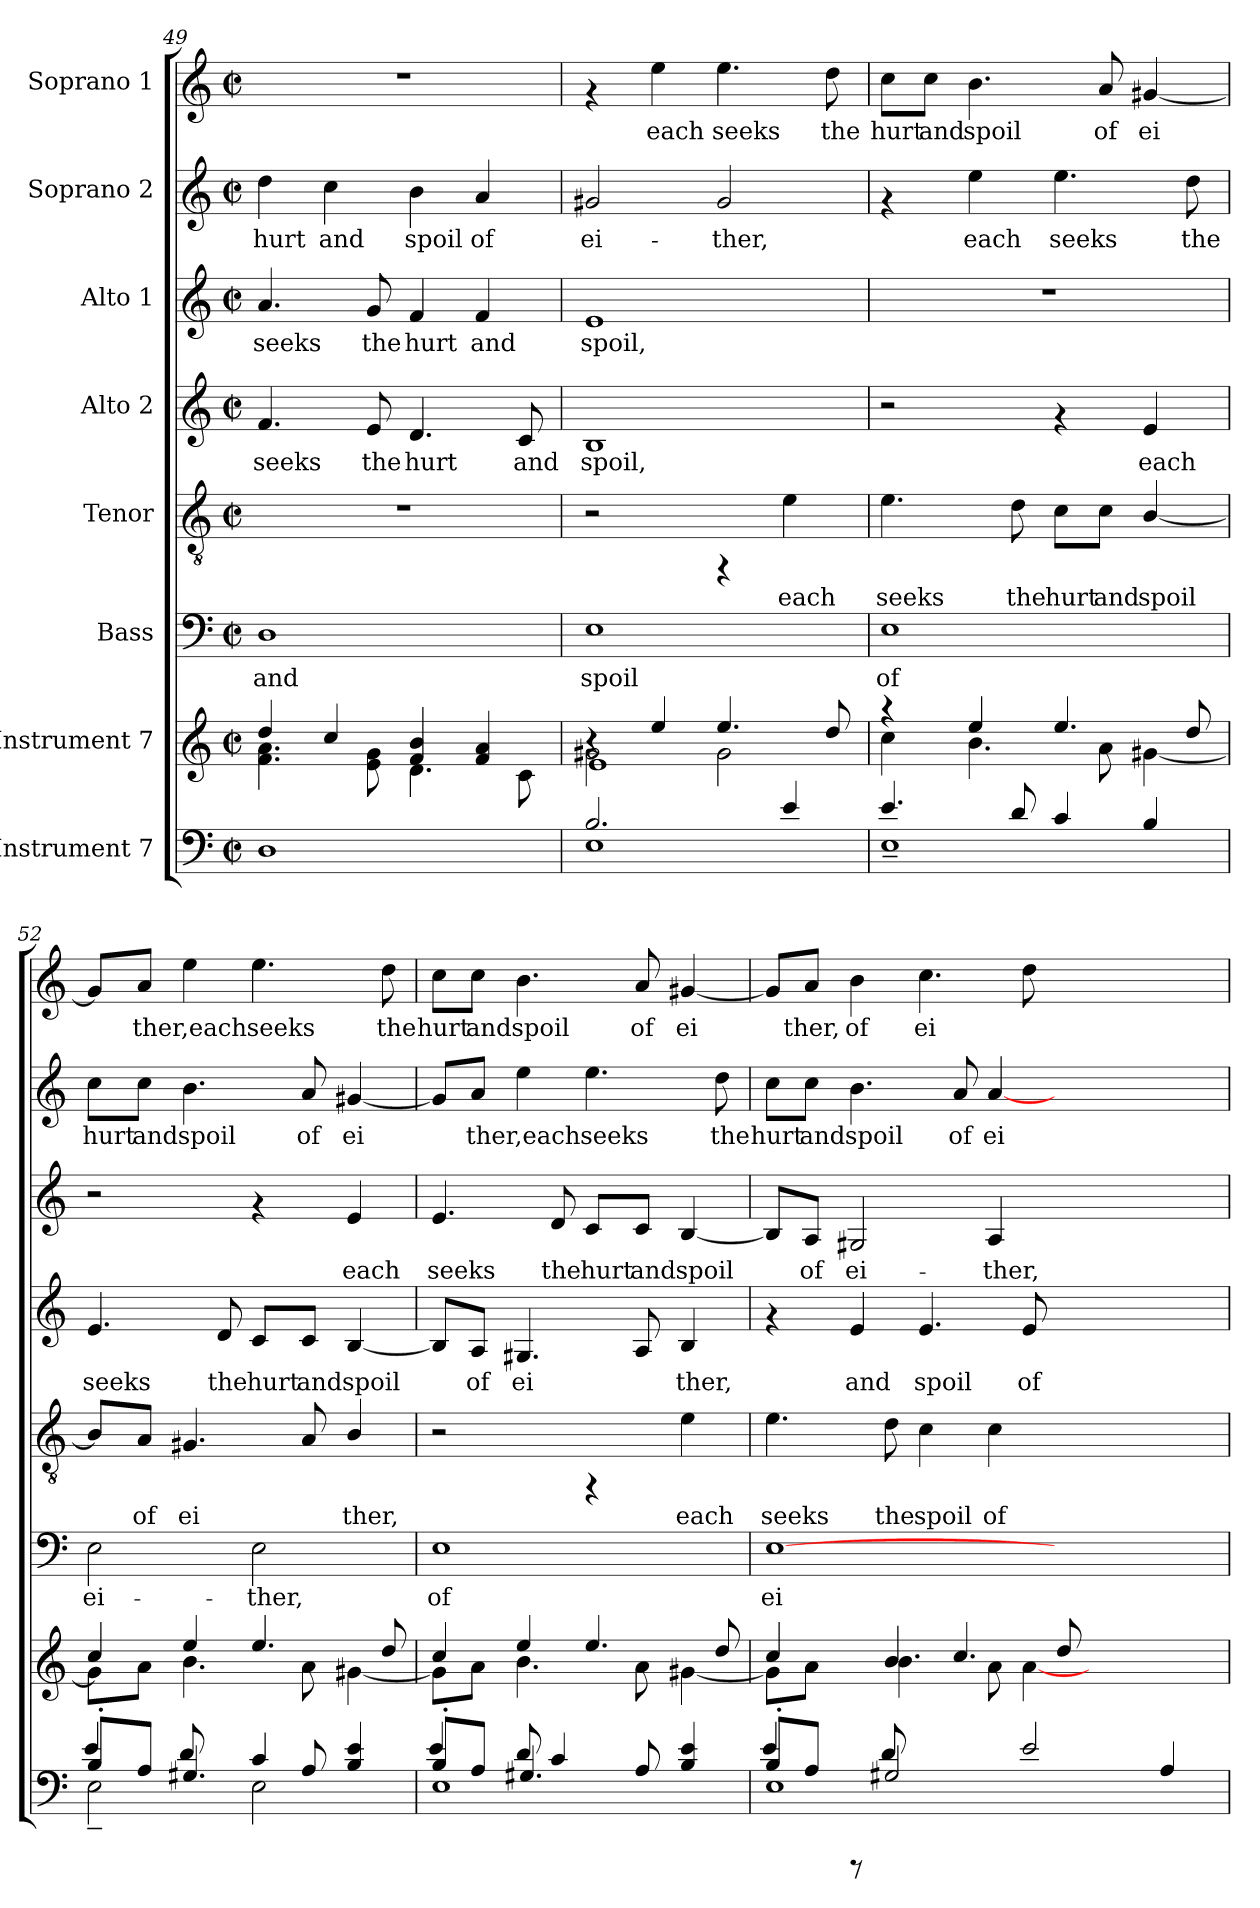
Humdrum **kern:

**kern	**kern	**kern	**text	**kern	**text	**kern	**text	**kern	**text	**kern	**text	**kern	**text
*part8	*part7	*part6	*part6	*part5	*part5	*part4	*part4	*part3	*part3	*part2	*part2	*part1	*part1
*staff8	*staff7	*staff6	*staff6	*staff5	*staff5	*staff4	*staff4	*staff3	*staff3	*staff2	*staff2	*staff1	*staff1
*I"Instrument 7	*I"Instrument 7	*I"Bass	*	*I"Tenor	*	*I"Alto 2	*	*I"Alto 1	*	*I"Soprano 2	*	*I"Soprano 1	*
*clefF4	*clefG2	*clefF4	*	*clefGv2	*	*clefG2	*	*clefG2	*	*clefG2	*	*clefG2	*
*k[]	*k[]	*k[]	*	*k[]	*	*k[]	*	*k[]	*	*k[]	*	*k[]	*
*C:	*C:	*C:	*	*C:	*	*C:	*	*C:	*	*C:	*	*C:	*
*M2/2	*M2/2	*M2/2	*	*M2/2	*	*M2/2	*	*M2/2	*	*M2/2	*	*M2/2	*
*met(c|)	*met(c|)	*met(c|)	*	*met(c|)	*	*met(c|)	*	*met(c|)	*	*met(c|)	*	*met(c|)	*
=49	=49	=49	=49	=49	=49	=49	=49	=49	=49	=49	=49	=49	=49
*	*^	*	*	*	*	*	*	*	*	*	*	*	*
!	!	!	!	!LO:LY:b:cj	!	!	!	!LO:LY:b:cj	!	!LO:LY:b:cj	!	!LO:LY:b:cj	!	!
1D	4dd/	4.a\ 4.f\	1D	and	1r	.	4.f/	seeks	4.a/	seeks	4dd\	hurt	1r	.
!	!	!	!	!	!	!	!	!	!	!	!	!LO:LY:b:cj	!	!
.	4cc/	.	.	.	.	.	.	.	.	.	4cc\	and	.	.
!	!	!	!	!	!	!	!	!LO:LY:b:cj	!	!LO:LY:b:cj	!	!	!	!
.	.	8e\ 8g\	.	.	.	.	8e/	the	8g/	the	.	.	.	.
!	!	!	!	!	!	!	!	!LO:LY:b:cj	!	!LO:LY:b:cj	!	!LO:LY:b:cj	!	!
.	4f/ 4b/	4.d\	.	.	.	.	4.d/	hurt	4f/	hurt	4b\	spoil	.	.
!	!	!	!	!	!	!	!	!	!	!LO:LY:b:cj	!	!LO:LY:b:cj	!	!
.	4f/ 4a/	.	.	.	.	.	.	.	4f/	and	4a/	of	.	.
!	!	!	!	!	!	!	!	!LO:LY:b:cj	!	!	!	!	!	!
.	.	8c\	.	.	.	.	8c/	and	.	.	.	.	.	.
!!LO:PB:g=z
=50	=50	=50	=50	=50	=50	=50	=50	=50	=50	=50	=50	=50	=50	=50
*^	*	*^	*	*	*	*	*	*	*	*	*	*	*	*
!	!	!	!	!	!	!LO:LY:b:cj	!	!	!	!LO:LY:b:cj	!	!LO:LY:b:cj	!	!LO:LY:b:cj	!	!
2.B/	1E	4ra	2g#X\	1e	1E	spoil	2r	.	1B	spoil,	1e	spoil,	2g#X/	ei-	4rf	.
!	!	!	!	!	!	!	!	!	!	!	!	!	!	!	!	!LO:LY:b:cj
.	.	4ee/	.	.	.	.	.	.	.	.	.	.	.	.	4ee\	each
!	!	!	!	!	!	!	!	!	!	!	!	!	!	!LO:LY:b:cj	!	!LO:LY:b:cj
.	.	4.ee/	2g#\	.	.	.	4rFF	.	.	.	.	.	2g#/	-ther,	4.ee\	seeks
!	!	!	!	!	!	!	!	!LO:LY:b:cj	!	!	!	!	!	!	!	!
4e/	.	.	.	.	.	.	4e\	each	.	.	.	.	.	.	.	.
!	!	!	!	!	!	!	!	!	!	!	!	!	!	!	!	!LO:LY:b:cj
.	.	8dd/	.	.	.	.	.	.	.	.	.	.	.	.	8dd\	the
*	*	*	*v	*v	*	*	*	*	*	*	*	*	*	*	*	*
=51	=51	=51	=51	=51	=51	=51	=51	=51	=51	=51	=51	=51	=51	=51	=51
!	!	!	!	!	!LO:LY:b:cj	!	!LO:LY:b:cj	!	!	!	!	!	!	!	!LO:LY:b:cj
4.e/	1E~>	4r	4cc\	1E	of	4.e\	seeks	2r	.	1r	.	4rf	.	8cc\L	hurt
!	!	!	!	!	!	!	!	!	!	!	!	!	!	!	!LO:LY:b:cj
.	.	.	.	.	.	.	.	.	.	.	.	.	.	8cc\J	and
!	!	!	!	!	!	!	!	!	!	!	!	!	!LO:LY:b:cj	!	!LO:LY:b:cj
.	.	4ee/	4.b\	.	.	.	.	.	.	.	.	4ee\	each	4.b\	spoil
!	!	!	!	!	!	!	!LO:LY:b:cj	!	!	!	!	!	!	!	!
8d/	.	.	.	.	.	8d\	the	.	.	.	.	.	.	.	.
!	!	!	!	!	!	!	!LO:LY:b:cj	!	!	!	!	!	!LO:LY:b:cj	!	!
4c/	.	4.ee/	.	.	.	8c\L	hurt	4rf	.	.	.	4.ee\	seeks	.	.
!	!	!	!	!	!	!	!LO:LY:b:cj	!	!	!	!	!	!	!	!LO:LY:b:cj
.	.	.	8a\	.	.	8c\J	and	.	.	.	.	.	.	8a/	of
!	!	!	!	!	!	!	!LO:LY:b:cj	!	!LO:LY:b:cj	!	!	!	!	!	!LO:LY:b:cj
4B/	.	.	[<4g#X\	.	.	[<4B/	spoil	4e/	each	.	.	.	.	[<4g#X/	ei-
!	!	!	!	!	!	!	!	!	!	!	!	!	!LO:LY:b:cj	!	!
.	.	8dd/	.	.	.	.	.	.	.	.	.	8dd\	the	.	.
=52	=52	=52	=52	=52	=52	=52	=52	=52	=52	=52	=52	=52	=52	=52	=52
*	*^	*	*	*	*	*	*	*	*	*	*	*	*	*	*
!	!	!	!	!	!	!LO:LY:b:cj	!	!LO:LY:b:cj	!	!LO:LY:b:cj	!	!	!	!LO:LY:b:cj	!	!LO:LY:b:cj
8B'>/L	2E~>\	4e/	4cc/	8g#\L]	2E\	ei-	8B/L]	.	4.e/	seeks	2r	.	8cc\L	hurt	8g#/L]	--
!	!	!	!	!	!	!	!	!LO:LY:b:cj	!	!	!	!	!	!LO:LY:b:cj	!	!LO:LY:b:cj
8A/J	.	.	.	8a\J	.	.	8A/J	of	.	.	.	.	8cc\J	and	8a/J	-ther,each
!	!	!	!	!	!	!	!	!LO:LY:b:cj	!	!	!	!	!	!LO:LY:b:cj	!	!LO:LY:b:cj
4.G#X/	.	8d/	4ee/	4.b\	.	.	4.G#X/	ei-	.	.	.	.	4.b\	spoil	4ee\	.
!	!	!	!	!	!	!	!	!	!	!LO:LY:b:cj	!	!	!	!	!	!
.	.	8ryy	.	.	.	.	.	.	8d/	the	.	.	.	.	.	.
!	!	!	!	!	!	!LO:LY:b:cj	!	!	!	!LO:LY:b:cj	!	!	!	!	!	!LO:LY:b:cj
.	2E\	4c/	4.ee/	.	2E\	-ther,	.	.	8c/L	hurt	4rf	.	.	.	4.ee\	seeks
!	!	!	!	!	!	!	!	!LO:LY:b:cj	!	!LO:LY:b:cj	!	!	!	!LO:LY:b:cj	!	!
8A/	.	.	.	8a\	.	.	8A/	--	8c/J	and	.	.	8a/	of	.	.
!	!	!	!	!	!	!	!	!LO:LY:b:cj	!	!LO:LY:b:cj	!	!LO:LY:b:cj	!	!LO:LY:b:cj	!	!
4B/ 4e/	.	4ryy	.	[<4g#X\	.	.	4B/	-ther,	[<4B/	spoil	4e/	each	[<4g#X/	ei-	.	.
!	!	!	!	!	!	!	!	!	!	!	!	!	!	!	!	!LO:LY:b:cj
.	.	.	8dd/	.	.	.	.	.	.	.	.	.	.	.	8dd\	the
=53	=53	=53	=53	=53	=53	=53	=53	=53	=53	=53	=53	=53	=53	=53	=53	=53
!	!	!	!	!	!	!LO:LY:b:cj	!	!	!	!LO:LY:b:cj	!	!LO:LY:b:cj	!	!LO:LY:b:cj	!	!LO:LY:b:cj
8B'>/L	1E	4e/	4cc/	8g#\L]	1E	of	2r	.	8B/L]	.	4.e/	seeks	8g#/L]	--	8cc\L	hurt
!	!	!	!	!	!	!	!	!	!	!LO:LY:b:cj	!	!	!	!LO:LY:b:cj	!	!LO:LY:b:cj
8A/J	.	.	.	8a\J	.	.	.	.	8A/J	of	.	.	8a/J	-ther,each	8cc\J	and
!	!	!	!	!	!	!	!	!	!	!LO:LY:b:cj	!	!	!	!LO:LY:b:cj	!	!LO:LY:b:cj
8d/	.	4.G#X/	4ee/	4.b\	.	.	.	.	4.G#X/	ei-	.	.	4ee\	.	4.b\	spoil
!	!	!	!	!	!	!	!	!	!	!	!	!LO:LY:b:cj	!	!	!	!
4c/	.	.	.	.	.	.	.	.	.	.	8d/	the	.	.	.	.
!	!	!	!	!	!	!	!	!	!	!	!	!LO:LY:b:cj	!	!LO:LY:b:cj	!	!
.	.	.	4.ee/	.	.	.	4rFF	.	.	.	8c/L	hurt	4.ee\	seeks	.	.
!	!	!	!	!	!	!	!	!	!	!LO:LY:b:cj	!	!LO:LY:b:cj	!	!	!	!LO:LY:b:cj
8A/	.	4.ryy	.	8a\	.	.	.	.	8A/	--	8c/J	and	.	.	8a/	of
!	!	!	!	!	!	!	!	!LO:LY:b:cj	!	!LO:LY:b:cj	!	!LO:LY:b:cj	!	!	!	!LO:LY:b:cj
4B/ 4e/	.	.	.	[>4g#X\	.	.	4e\	each	4B/	-ther,	[>4B/	spoil	.	.	[>4g#X/	ei-
!	!	!	!	!	!	!	!	!	!	!	!	!	!	!LO:LY:b:cj	!	!
.	.	.	8dd/	.	.	.	.	.	.	.	.	.	8dd\	the	.	.
!!LO:PB:g=z
=54	=54	=54	=54	=54	=54	=54	=54	=54	=54	=54	=54	=54	=54	=54	=54	=54
*	*	*^	*	*	*	*	*	*	*	*	*	*	*	*	*	*
!	!	!	!	!	!	!	!LO:LY:b:cj	!	!LO:LY:b:cj	!	!	!	!LO:LY:b:cj	!	!LO:LY:b:cj	!	!LO:LY:b:cj
8B'>/L	4.ryy	1E	4e/	4cc/	8g#\L]	[>1E	ei-	4.e\	seeks	4rf	.	8B/L]	.	8cc\L	hurt	8g#/L]	--
!	!	!	!	!	!	!	!	!	!	!	!	!	!LO:LY:b:cj	!	!LO:LY:b:cj	!	!LO:LY:b:cj
8A/J	.	.	.	.	8a\J	.	.	.	.	.	.	8A/J	of	8cc\J	and	8a/J	-ther,
!	!	!	!	!	!	!	!	!	!	!	!LO:LY:b:cj	!	!LO:LY:b:cj	!	!LO:LY:b:cj	!	!LO:LY:b:cj
8rCCC	.	.	1ryy	8ryy	8ryy	.	.	.	.	4e/	and	2G#X/	ei-	4.b\	spoil	4b\	of
!	!	!	!	!	!	!	!	!	!LO:LY:b:cj	!	!	!	!	!	!	!	!
2G#X/	8d/	.	.	4b/	4.b\	.	.	8d\	the	.	.	.	.	.	.	.	.
!	!	!	!	!	!	!	!	!	!LO:LY:b:cj	!	!LO:LY:b:cj	!	!	!	!	!	!LO:LY:b:cj
.	1ryy	.	.	.	.	.	.	4c\	spoil	4.e/	spoil	.	.	.	.	4.cc\	ei-
!	!	!	!	!	!	!	!	!	!	!	!	!	!	!	!LO:LY:b:cj	!	!
.	.	.	.	4.cc/	.	.	.	.	.	.	.	.	.	8a/	of	.	.
!	!	!	!	!	!	!	!	!	!LO:LY:b:cj	!	!	!	!LO:LY:b:cj	!	!LO:LY:b:cj	!	!
.	.	.	.	.	8a\	.	.	4c\	of	.	.	4A/	-ther,	[<4a/	ei-	.	.
!	!	!	!	!	!	!	!	!	!	!	!LO:LY:b:cj	!	!	!	!	!	!LO:LY:b:cj
2e/	.	.	.	.	[<4a\	.	.	.	.	8e/	of	.	.	.	.	8dd\	--
.	.	2ryy	.	8dd/	.	2ryy	.	2ryy	.	2ryy	.	2ryy	.	2ryy	.	2ryy	.
.	.	.	.	2ryy	2ryy	.	.	.	.	.	.	.	.	.	.	.	.
.	.	.	4.ryy	.	.	.	.	.	.	.	.	.	.	.	.	.	.
4A/	.	.	.	.	.	.	.	.	.	.	.	.	.	.	.	.	.
.	8ryy	8ryy	.	.	.	8ryy	.	8ryy	.	8ryy	.	8ryy	.	8ryy	.	8ryy	.
*v	*v	*v	*v	*	*	*	*	*	*	*	*	*	*	*	*	*	*
*	*v	*v	*	*	*	*	*	*	*	*	*	*	*	*
=	=	=	=	=	=	=	=	=	=	=	=	=	=
*-	*-	*-	*-	*-	*-	*-	*-	*-	*-	*-	*-	*-	*-
